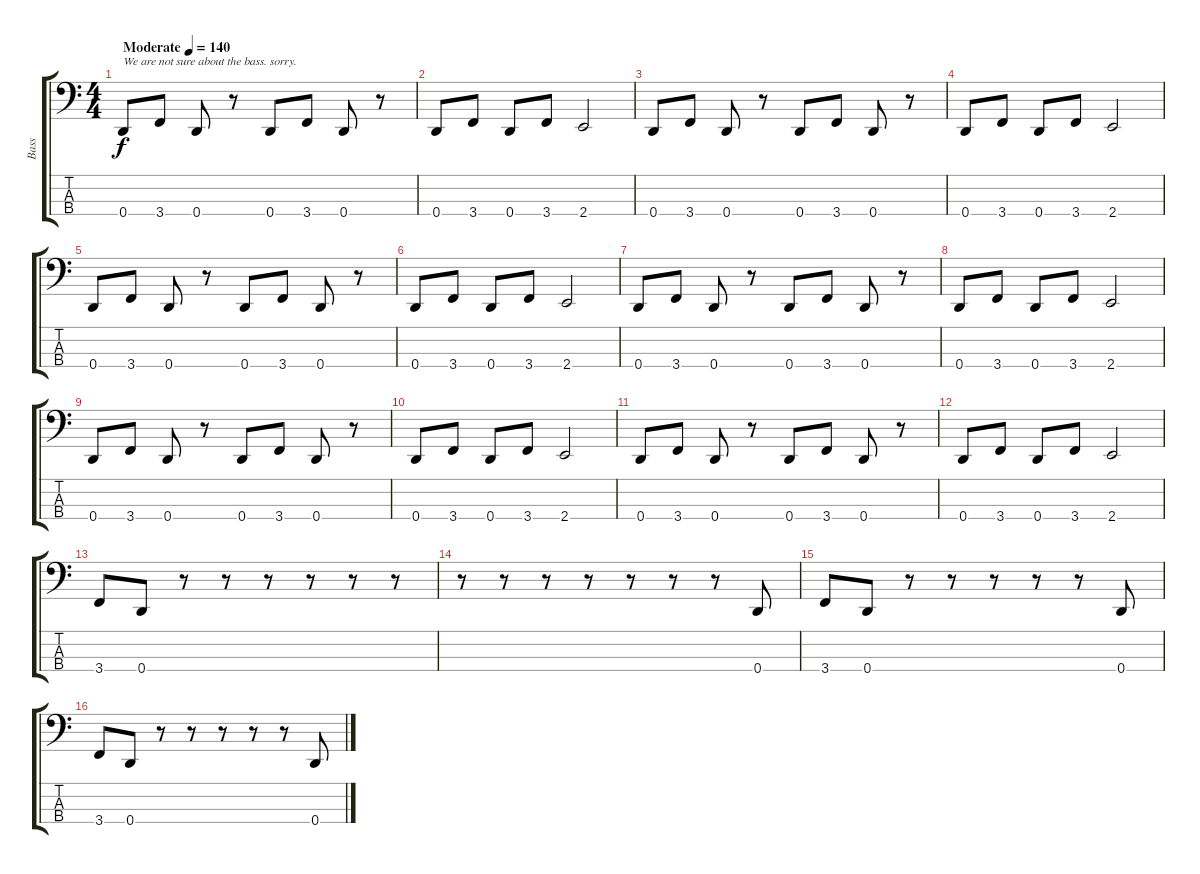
\track ("Bass" "Bass") {instrument electricbassfinger}
\staff {score tabs}
\tuning (G2 D2 A1 D1) {hide}
\ts (4 4)
\tempo (140 "Moderate")
\clef f4
\ks c
0.4.8{txt "We are not sure about the bass. sorry. " dy f instrument electricbassfinger} 3.4.8 0.4.8 r.8 0.4.8 3.4.8 0.4.8 r.8 |
0.4.8 3.4.8 0.4.8 3.4.8 2.4.2 |
0.4.8 3.4.8 0.4.8 r.8 0.4.8 3.4.8 0.4.8 r.8 |
0.4.8 3.4.8 0.4.8 3.4.8 2.4.2 |
0.4.8 3.4.8 0.4.8 r.8 0.4.8 3.4.8 0.4.8 r.8 |
0.4.8 3.4.8 0.4.8 3.4.8 2.4.2 |
0.4.8 3.4.8 0.4.8 r.8 0.4.8 3.4.8 0.4.8 r.8 |
0.4.8 3.4.8 0.4.8 3.4.8 2.4.2 |
0.4.8 3.4.8 0.4.8 r.8 0.4.8 3.4.8 0.4.8 r.8 |
0.4.8 3.4.8 0.4.8 3.4.8 2.4.2 |
0.4.8 3.4.8 0.4.8 r.8 0.4.8 3.4.8 0.4.8 r.8 |
0.4.8 3.4.8 0.4.8 3.4.8 2.4.2 |
3.4.8 0.4.8 r.8 r.8 r.8 r.8 r.8 r.8 |
r.8 r.8 r.8 r.8 r.8 r.8 r.8 0.4.8 |
3.4.8 0.4.8 r.8 r.8 r.8 r.8 r.8 0.4.8 |
3.4.8 0.4.8 r.8 r.8 r.8 r.8 r.8 0.4.8
